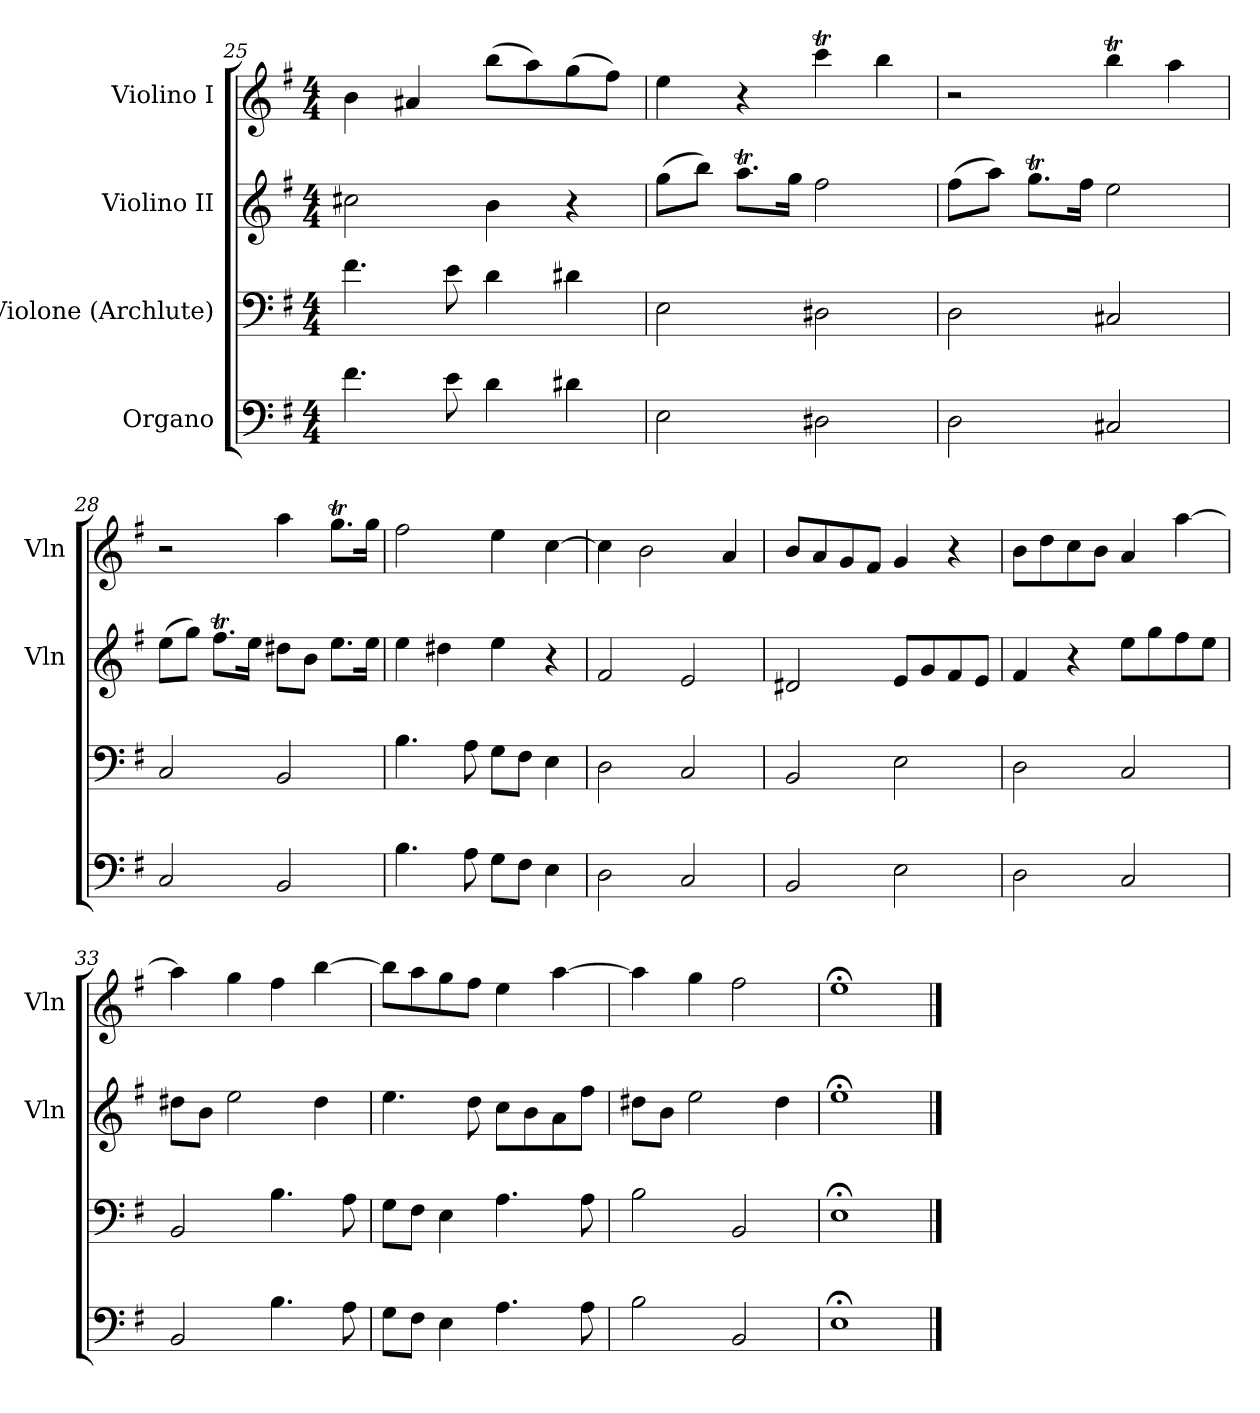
**kern	**kern	**kern	**kern
*part4	*part3	*part2	*part1
*staff4	*staff3	*staff2	*staff1
*I"Organo	*I"Violone (Archlute)	*I"Violino II	*I"Violino I
*	*	*I'Vln	*I'Vln
*clefF4	*clefF4	*clefG2	*clefG2
*k[f#]	*k[f#]	*k[f#]	*k[f#]
*e:	*e:	*e:	*e:
*M4/4	*M4/4	*M4/4	*M4/4
=25	=25	=25	=25
4.f#\	4.f#\	2cc#X\	4b\
.	.	.	4a#X/
8e\	8e\	.	.
4d\	4d\	4b\	(8bb\L
.	.	.	8aa\)
4d#X\	4d#X\	4r	(8gg\
.	.	.	8ff#\J)
=26	=26	=26	=26
2E\	2E\	(8gg\L	4ee\
.	.	8bb\J)	.
.	.	8.aaT\L	4r
.	.	16gg\Jk	.
2D#X\	2D#X\	2ff#\	4cccT\
.	.	.	4bb\
=27	=27	=27	=27
2D\	2D\	(8ff#\L	2r
.	.	8aa\J)	.
.	.	8.ggT\L	.
.	.	16ff#\Jk	.
2C#X/	2C#X/	2ee\	4bbt\
.	.	.	4aa\
=28	=28	=28	=28
2C/	2C/	(8ee\L	2r
.	.	8gg\J)	.
.	.	8.ff#t\L	.
.	.	16ee\Jk	.
2BB/	2BB/	8dd#X\L	4aa\
.	.	8b\J	.
.	.	8.ee\L	8.ggT\L
.	.	16ee\Jk	16gg\Jk
=29	=29	=29	=29
4.B\	4.B\	4ee\	2ff#\
.	.	4dd#X\	.
8A\	8A\	.	.
8G\L	8G\L	4ee\	4ee\
8F#\J	8F#\J	.	.
4E\	4E\	4r	[4cc\
=30	=30	=30	=30
2D\	2D\	2f#/	4cc\]
.	.	.	2b\
2C/	2C/	2e/	.
.	.	.	4a/
=31	=31	=31	=31
2BB/	2BB/	2d#X/	8b/L
.	.	.	8a/
.	.	.	8g/
.	.	.	8f#/J
2E\	2E\	8e/L	4g/
.	.	8g/	.
.	.	8f#/	4r
.	.	8e/J	.
=32	=32	=32	=32
2D\	2D\	4f#/	8b\L
.	.	.	8dd\
.	.	4r	8cc\
.	.	.	8b\J
2C/	2C/	8ee\L	4a/
.	.	8gg\	.
.	.	8ff#\	[4aa\
.	.	8ee\J	.
=33	=33	=33	=33
2BB/	2BB/	8dd#X\L	4aa\]
.	.	8b\J	.
.	.	2ee\	4gg\
4.B\	4.B\	.	4ff#\
.	.	4dd#\	[4bb\
8A\	8A\	.	.
=34	=34	=34	=34
8G\L	8G\L	4.ee\	8bb\L]
8F#\J	8F#\J	.	8aa\
4E\	4E\	.	8gg\
.	.	8dd\	8ff#\J
4.A\	4.A\	8cc\L	4ee\
.	.	8b\	.
.	.	8a\	[4aa\
8A\	8A\	8ff#\J	.
=35	=35	=35	=35
2B\	2B\	8dd#X\L	4aa\]
.	.	8b\J	.
.	.	2ee\	4gg\
2BB/	2BB/	.	2ff#\
.	.	4dd#\	.
=36	=36	=36	=36
1E;<\	1E;<\	1ee;<\	1ee;<\
==	==	==	==
*-	*-	*-	*-
